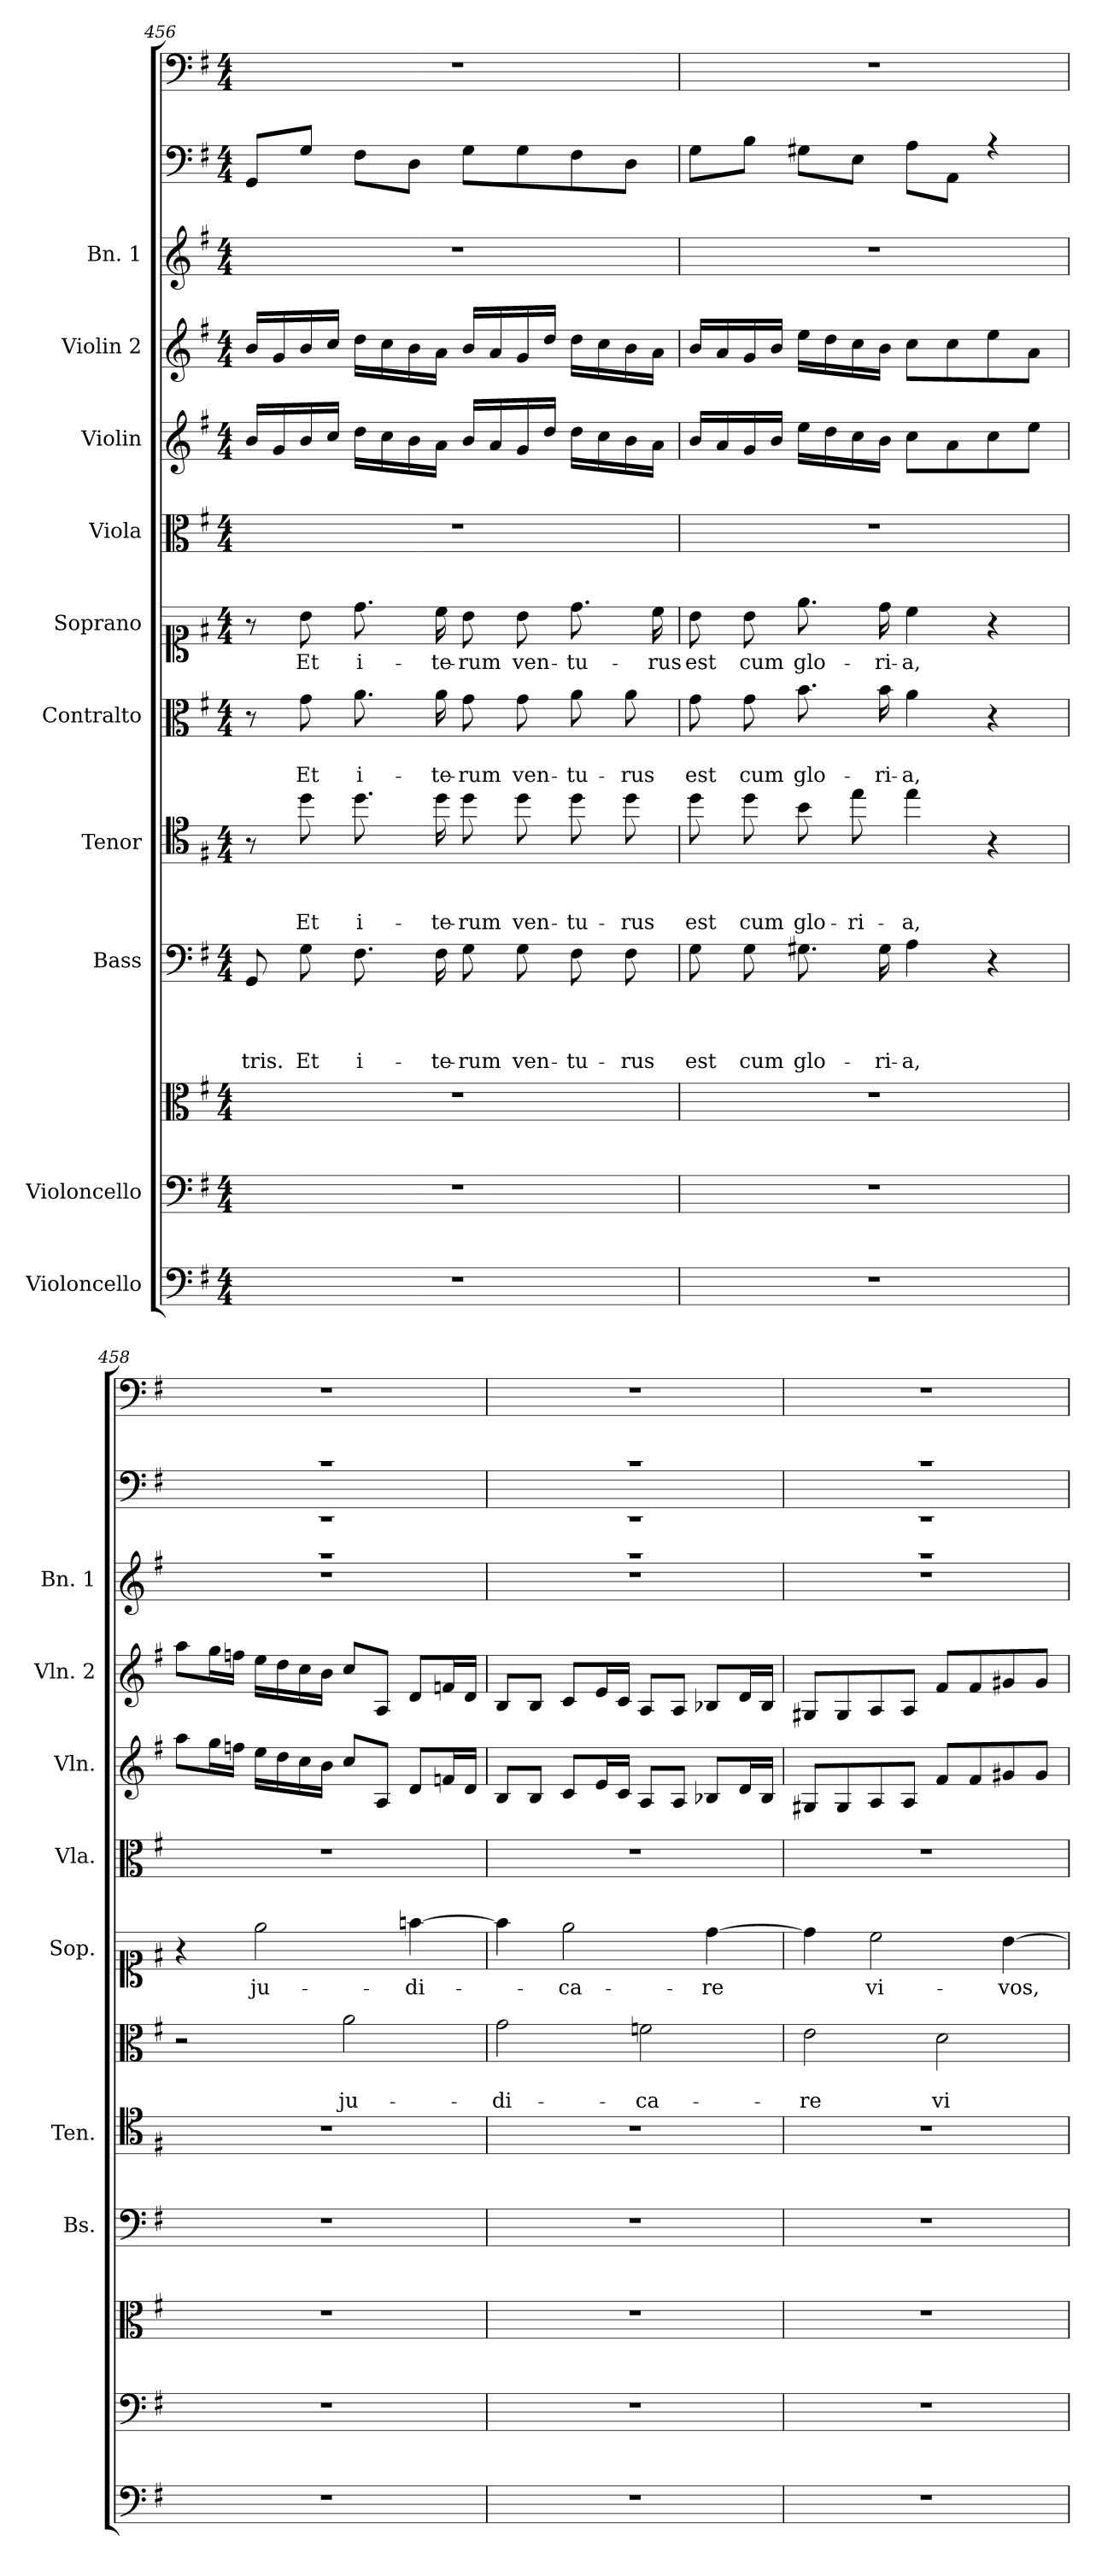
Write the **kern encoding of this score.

**kern	**kern	**kern	**kern	**text	**text	**text	**text	**kern	**text	**text	**text	**kern	**text	**text	**kern	**text	**kern	**kern	**kern	**kern	**kern	**kern
*part13	*part12	*part11	*part10	*part10	*part10	*part10	*part10	*part9	*part9	*part9	*part9	*part8	*part8	*part8	*part7	*part7	*part6	*part5	*part4	*part3	*part2	*part1
*staff13	*staff12	*staff11	*staff10	*staff10	*staff10	*staff10	*staff10	*staff9	*staff9	*staff9	*staff9	*staff8	*staff8	*staff8	*staff7	*staff7	*staff6	*staff5	*staff4	*staff3	*staff2	*staff1
*I"Violoncello	*I"Violoncello	*	*I"Bass	*	*	*	*	*I"Tenor	*	*	*	*I"Contralto	*	*	*I"Soprano	*	*I"Viola	*I"Violin	*I"Violin 2	*I"Bn. 1	*	*
*	*	*	*I'Bs.	*	*	*	*	*I'Ten.	*	*	*	*	*	*	*I'Sop.	*	*I'Vla.	*I'Vln.	*I'Vln. 2	*I'Bn. 1	*	*
*clefF4	*clefF4	*clefC3	*clefF4	*	*	*	*	*clefC4	*	*	*	*clefC3	*	*	*clefC1	*	*clefC3	*clefG2	*clefG2	*clefG2	*clefF4	*clefF4
*	*	*	*	*	*	*	*	*ITrd7c12	*	*	*	*	*	*	*	*	*	*	*	*	*	*
*k[f#]	*k[f#]	*k[f#]	*k[f#]	*	*	*	*	*k[f#]	*	*	*	*k[f#]	*	*	*k[f#]	*	*k[f#]	*k[f#]	*k[f#]	*k[f#]	*k[f#]	*k[f#]
*G:	*G:	*G:	*G:	*	*	*	*	*G:	*	*	*	*G:	*	*	*G:	*	*G:	*G:	*G:	*G:	*G:	*G:
*M4/4	*M4/4	*M4/4	*M4/4	*	*	*	*	*M4/4	*	*	*	*M4/4	*	*	*M4/4	*	*M4/4	*M4/4	*M4/4	*M4/4	*M4/4	*M4/4
=456	=456	=456	=456	=456	=456	=456	=456	=456	=456	=456	=456	=456	=456	=456	=456	=456	=456	=456	=456	=456	=456	=456
!	!	!	!	!	!	!	!LO:LY:b	!	!	!	!	!	!	!	!	!	!	!	!	!	!	!
*	*	*	*	*	*	*	*	*	*	*	*	*	*	*	*	*	*	*	*	*^	*^	*
*	*	*	*	*	*	*	*	*	*	*	*	*	*	*	*	*	*	*	*	*	*^	*	*	*
1r	1r	1r	8GG/	.	.	.	-tris.	8r	.	.	.	8r	.	.	8r	.	1r	16b/LL	16b/LL	1ryy	1ryy	1r	8GG/L	1ryy	1r
.	.	.	.	.	.	.	.	.	.	.	.	.	.	.	.	.	.	16g/	16g/	.	.	.	.	.	.
!	!	!	!	!	!	!	!LO:LY:b	!	!	!	!LO:LY:b	!	!	!LO:LY:b	!	!LO:LY:b	!	!	!	!	!	!	!	!	!
.	.	.	8G\	.	.	.	Et	8d\	.	.	Et	8g\	.	Et	8b\	Et	.	16b/	16b/	.	.	.	8G/J	.	.
.	.	.	.	.	.	.	.	.	.	.	.	.	.	.	.	.	.	16cc/JJ	16cc/JJ	.	.	.	.	.	.
!	!	!	!	!	!	!	!LO:LY:b	!	!	!	!LO:LY:b	!	!	!LO:LY:b	!	!LO:LY:b	!	!	!	!	!	!	!	!	!
.	.	.	8.F#\	.	.	.	i-	8.d\	.	.	i-	8.a\	.	i-	8.dd\	i-	.	16dd\LL	16dd\LL	.	.	.	8F#\L	.	.
.	.	.	.	.	.	.	.	.	.	.	.	.	.	.	.	.	.	16cc\	16cc\	.	.	.	.	.	.
.	.	.	.	.	.	.	.	.	.	.	.	.	.	.	.	.	.	16b\	16b\	.	.	.	8D\J	.	.
!	!	!	!	!	!	!	!LO:LY:b	!	!	!	!LO:LY:b	!	!	!LO:LY:b	!	!LO:LY:b	!	!	!	!	!	!	!	!	!
.	.	.	16F#\	.	.	.	-te-	16d\	.	.	-te-	16a\	.	-te-	16cc\	-te-	.	16a\JJ	16a\JJ	.	.	.	.	.	.
!	!	!	!	!	!	!	!LO:LY:b	!	!	!	!LO:LY:b	!	!	!LO:LY:b	!	!LO:LY:b	!	!	!	!	!	!	!	!	!
.	.	.	8G\	.	.	.	-rum	8d\	.	.	-rum	8g\	.	-rum	8b\	-rum	.	16b/LL	16b/LL	.	.	.	8G\L	.	.
.	.	.	.	.	.	.	.	.	.	.	.	.	.	.	.	.	.	16a/	16a/	.	.	.	.	.	.
!	!	!	!	!	!	!	!LO:LY:b	!	!	!	!LO:LY:b	!	!	!LO:LY:b	!	!LO:LY:b	!	!	!	!	!	!	!	!	!
.	.	.	8G\	.	.	.	ven-	8d\	.	.	ven-	8g\	.	ven-	8b\	ven-	.	16g/	16g/	.	.	.	8G\	.	.
.	.	.	.	.	.	.	.	.	.	.	.	.	.	.	.	.	.	16dd/JJ	16dd/JJ	.	.	.	.	.	.
!	!	!	!	!	!	!	!LO:LY:b	!	!	!	!LO:LY:b	!	!	!LO:LY:b	!	!LO:LY:b	!	!	!	!	!	!	!	!	!
.	.	.	8F#\	.	.	.	-tu-	8d\	.	.	-tu-	8a\	.	-tu-	8.dd\	-tu-	.	16dd\LL	16dd\LL	.	.	.	8F#\	.	.
.	.	.	.	.	.	.	.	.	.	.	.	.	.	.	.	.	.	16cc\	16cc\	.	.	.	.	.	.
!	!	!	!	!	!	!	!LO:LY:b	!	!	!	!LO:LY:b	!	!	!LO:LY:b	!	!	!	!	!	!	!	!	!	!	!
.	.	.	8F#\	.	.	.	-rus	8d\	.	.	-rus	8a\	.	-rus	.	.	.	16b\	16b\	.	.	.	8D\J	.	.
!	!	!	!	!	!	!	!	!	!	!	!	!	!	!	!	!LO:LY:b	!	!	!	!	!	!	!	!	!
.	.	.	.	.	.	.	.	.	.	.	.	.	.	.	16cc\	-rus	.	16a\JJ	16a\JJ	.	.	.	.	.	.
=457	=457	=457	=457	=457	=457	=457	=457	=457	=457	=457	=457	=457	=457	=457	=457	=457	=457	=457	=457	=457	=457	=457	=457	=457	=457
!	!	!	!	!	!	!	!LO:LY:b	!	!	!	!LO:LY:b	!	!	!LO:LY:b	!	!LO:LY:b	!	!	!	!	!	!	!	!	!
1r	1r	1r	8G\	.	.	.	est	8d\	.	.	est	8g\	.	est	8b\	est	1r	16b/LL	16b/LL	1ryy	1ryy	1r	8G\L	1ryy	1r
.	.	.	.	.	.	.	.	.	.	.	.	.	.	.	.	.	.	16a/	16a/	.	.	.	.	.	.
!	!	!	!	!	!	!	!LO:LY:b	!	!	!	!LO:LY:b	!	!	!LO:LY:b	!	!LO:LY:b	!	!	!	!	!	!	!	!	!
.	.	.	8G\	.	.	.	cum	8d\	.	.	cum	8g\	.	cum	8b\	cum	.	16g/	16g/	.	.	.	8B\J	.	.
.	.	.	.	.	.	.	.	.	.	.	.	.	.	.	.	.	.	16b/JJ	16b/JJ	.	.	.	.	.	.
!	!	!	!	!	!	!	!LO:LY:b	!	!	!	!LO:LY:b	!	!	!LO:LY:b	!	!LO:LY:b	!	!	!	!	!	!	!	!	!
.	.	.	8.G#X\	.	.	.	glo-	8B\	.	.	glo-	8.b\	.	glo-	8.ee\	glo-	.	16ee\LL	16ee\LL	.	.	.	8G#X\L	.	.
.	.	.	.	.	.	.	.	.	.	.	.	.	.	.	.	.	.	16dd\	16dd\	.	.	.	.	.	.
!	!	!	!	!	!	!	!	!	!	!	!LO:LY:b	!	!	!	!	!	!	!	!	!	!	!	!	!	!
.	.	.	.	.	.	.	.	8e\	.	.	-ri-	.	.	.	.	.	.	16cc\	16cc\	.	.	.	8E\J	.	.
!	!	!	!	!	!	!	!LO:LY:b	!	!	!	!	!	!	!LO:LY:b	!	!LO:LY:b	!	!	!	!	!	!	!	!	!
.	.	.	16G#\	.	.	.	-ri-	.	.	.	.	16b\	.	-ri-	16dd\	-ri-	.	16b\JJ	16b\JJ	.	.	.	.	.	.
!	!	!	!	!	!	!	!LO:LY:b	!	!	!	!LO:LY:b	!	!	!LO:LY:b	!	!LO:LY:b	!	!	!	!	!	!	!	!	!
.	.	.	4A\	.	.	.	-a,	4e\	.	.	-a,	4a\	.	-a,	4cc\	-a,	.	8cc\L	8cc\L	.	.	.	8A\L	.	.
.	.	.	.	.	.	.	.	.	.	.	.	.	.	.	.	.	.	8a\	8cc\	.	.	.	8AA\J	.	.
.	.	.	4r	.	.	.	.	4r	.	.	.	4r	.	.	4r	.	.	8cc\	8ee\	.	.	.	4r	.	.
.	.	.	.	.	.	.	.	.	.	.	.	.	.	.	.	.	.	8ee\J	8a\J	.	.	.	.	.	.
!!LO:PB:g=z
=458	=458	=458	=458	=458	=458	=458	=458	=458	=458	=458	=458	=458	=458	=458	=458	=458	=458	=458	=458	=458	=458	=458	=458	=458	=458
1r	1r	1r	1r	.	.	.	.	1r	.	.	.	2r	.	.	4r	.	1r	8aa\L	8aa\L	1raa	1ryy	1r	1rc	1rEE	1r
.	.	.	.	.	.	.	.	.	.	.	.	.	.	.	.	.	.	16gg\L	16gg\L	.	.	.	.	.	.
.	.	.	.	.	.	.	.	.	.	.	.	.	.	.	.	.	.	16ffn\JJ	16ffn\JJ	.	.	.	.	.	.
!	!	!	!	!	!	!	!	!	!	!	!	!	!	!	!	!LO:LY:b	!	!	!	!	!	!	!	!	!
.	.	.	.	.	.	.	.	.	.	.	.	.	.	.	2ee\	ju-	.	16ee\LL	16ee\LL	.	.	.	.	.	.
.	.	.	.	.	.	.	.	.	.	.	.	.	.	.	.	.	.	16dd\	16dd\	.	.	.	.	.	.
.	.	.	.	.	.	.	.	.	.	.	.	.	.	.	.	.	.	16cc\	16cc\	.	.	.	.	.	.
.	.	.	.	.	.	.	.	.	.	.	.	.	.	.	.	.	.	16b\JJ	16b\JJ	.	.	.	.	.	.
!	!	!	!	!	!	!	!	!	!	!	!	!	!	!LO:LY:b	!	!	!	!	!	!	!	!	!	!	!
.	.	.	.	.	.	.	.	.	.	.	.	2a\	.	ju-	.	.	.	8cc/L	8cc/L	.	.	.	.	.	.
.	.	.	.	.	.	.	.	.	.	.	.	.	.	.	.	.	.	8A/J	8A/J	.	.	.	.	.	.
!	!	!	!	!	!	!	!	!	!	!	!	!	!	!	!	!LO:LY:b	!	!	!	!	!	!	!	!	!
.	.	.	.	.	.	.	.	.	.	.	.	.	.	.	[>4ffn\	-di-	.	8d/L	8d/L	.	.	.	.	.	.
.	.	.	.	.	.	.	.	.	.	.	.	.	.	.	.	.	.	16fn/L	16fn/L	.	.	.	.	.	.
.	.	.	.	.	.	.	.	.	.	.	.	.	.	.	.	.	.	16d/JJ	16d/JJ	.	.	.	.	.	.
=459	=459	=459	=459	=459	=459	=459	=459	=459	=459	=459	=459	=459	=459	=459	=459	=459	=459	=459	=459	=459	=459	=459	=459	=459	=459
!	!	!	!	!	!	!	!	!	!	!	!	!	!	!LO:LY:b	!	!	!	!	!	!	!	!	!	!	!
1r	1r	1r	1r	.	.	.	.	1r	.	.	.	2g\	.	-di-	4ff\]	.	1r	8B/L	8B/L	1raa	1ryy	1r	1rc	1rEE	1r
.	.	.	.	.	.	.	.	.	.	.	.	.	.	.	.	.	.	8B/J	8B/J	.	.	.	.	.	.
!	!	!	!	!	!	!	!	!	!	!	!	!	!	!	!	!LO:LY:b	!	!	!	!	!	!	!	!	!
.	.	.	.	.	.	.	.	.	.	.	.	.	.	.	2ee\	-ca-	.	8c/L	8c/L	.	.	.	.	.	.
.	.	.	.	.	.	.	.	.	.	.	.	.	.	.	.	.	.	16e/L	16e/L	.	.	.	.	.	.
.	.	.	.	.	.	.	.	.	.	.	.	.	.	.	.	.	.	16c/JJ	16c/JJ	.	.	.	.	.	.
!	!	!	!	!	!	!	!	!	!	!	!	!	!	!LO:LY:b	!	!	!	!	!	!	!	!	!	!	!
.	.	.	.	.	.	.	.	.	.	.	.	2fn\	.	-ca-	.	.	.	8A/L	8A/L	.	.	.	.	.	.
.	.	.	.	.	.	.	.	.	.	.	.	.	.	.	.	.	.	8A/J	8A/J	.	.	.	.	.	.
!	!	!	!	!	!	!	!	!	!	!	!	!	!	!	!	!LO:LY:b	!	!	!	!	!	!	!	!	!
.	.	.	.	.	.	.	.	.	.	.	.	.	.	.	[>4dd\	-re	.	8B-X/L	8B-X/L	.	.	.	.	.	.
.	.	.	.	.	.	.	.	.	.	.	.	.	.	.	.	.	.	16d/L	16d/L	.	.	.	.	.	.
.	.	.	.	.	.	.	.	.	.	.	.	.	.	.	.	.	.	16B-/JJ	16B-/JJ	.	.	.	.	.	.
=460	=460	=460	=460	=460	=460	=460	=460	=460	=460	=460	=460	=460	=460	=460	=460	=460	=460	=460	=460	=460	=460	=460	=460	=460	=460
!	!	!	!	!	!	!	!	!	!	!	!	!	!	!LO:LY:b	!	!	!	!	!	!	!	!	!	!	!
1r	1r	1r	1r	.	.	.	.	1r	.	.	.	2e\	.	-re	4dd\]	.	1r	8G#X/L	8G#X/L	1raa	1ryy	1r	1rc	1rEE	1r
.	.	.	.	.	.	.	.	.	.	.	.	.	.	.	.	.	.	8G#/	8G#/	.	.	.	.	.	.
!	!	!	!	!	!	!	!	!	!	!	!	!	!	!	!	!LO:LY:b	!	!	!	!	!	!	!	!	!
.	.	.	.	.	.	.	.	.	.	.	.	.	.	.	2cc\	vi-	.	8A/	8A/	.	.	.	.	.	.
.	.	.	.	.	.	.	.	.	.	.	.	.	.	.	.	.	.	8A/J	8A/J	.	.	.	.	.	.
!	!	!	!	!	!	!	!	!	!	!	!	!	!	!LO:LY:b	!	!	!	!	!	!	!	!	!	!	!
.	.	.	.	.	.	.	.	.	.	.	.	2d\	.	vi-	.	.	.	8f#/L	8f#/L	.	.	.	.	.	.
.	.	.	.	.	.	.	.	.	.	.	.	.	.	.	.	.	.	8f#/	8f#/	.	.	.	.	.	.
!	!	!	!	!	!	!	!	!	!	!	!	!	!	!	!	!LO:LY:b	!	!	!	!	!	!	!	!	!
.	.	.	.	.	.	.	.	.	.	.	.	.	.	.	[>4b\	-vos,	.	8g#X/	8g#X/	.	.	.	.	.	.
.	.	.	.	.	.	.	.	.	.	.	.	.	.	.	.	.	.	8g#/J	8g#/J	.	.	.	.	.	.
*	*	*	*	*	*	*	*	*	*	*	*	*	*	*	*	*	*	*	*	*v	*v	*v	*	*	*
*	*	*	*	*	*	*	*	*	*	*	*	*	*	*	*	*	*	*	*	*	*v	*v	*
=	=	=	=	=	=	=	=	=	=	=	=	=	=	=	=	=	=	=	=	=	=	=
*-	*-	*-	*-	*-	*-	*-	*-	*-	*-	*-	*-	*-	*-	*-	*-	*-	*-	*-	*-	*-	*-	*-
